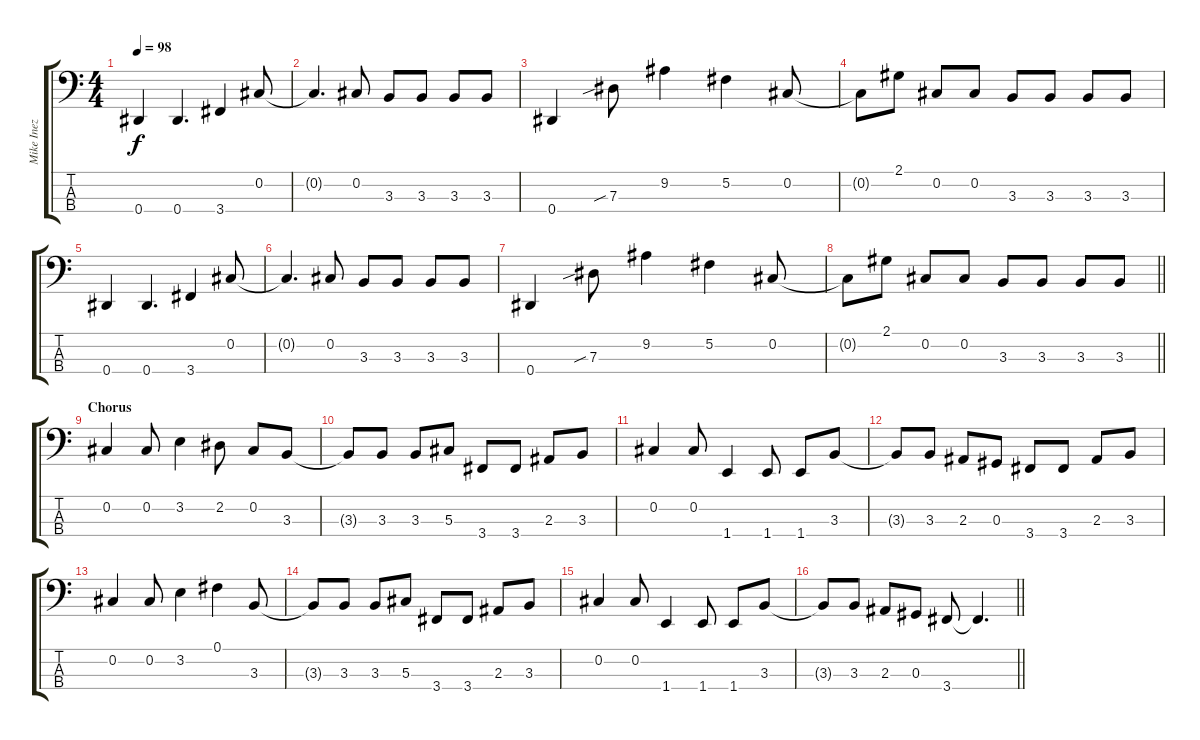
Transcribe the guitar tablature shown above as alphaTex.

\track ("Mike Inez" "Mike Inez") {instrument electricbassfinger}
\staff {score tabs}
\tuning (Gb2 Db2 Ab1 Eb1) {hide}
\ts (4 4)
\tempo 98
\clef f4
\ks c
0.4.4{dy f} 0.4.4{d} 3.4.4 0.2.8 |
0.2{t}.4{d} 0.2.8 3.3.8 3.3.8 3.3.8 3.3.8 |
0.4.4 7.3{sib}.8 9.2.4 5.2.4 0.2.8 |
0.2{t}.8 2.1.8 0.2.8 0.2.8 3.3.8 3.3.8 3.3.8 3.3.8 |
0.4.4 0.4.4{d} 3.4.4 0.2.8 |
0.2{t}.4{d} 0.2.8 3.3.8 3.3.8 3.3.8 3.3.8 |
0.4.4 7.3{sib}.8 9.2.4 5.2.4 0.2.8 |
\barLineRight lightlight
0.2{t}.8 2.1.8 0.2.8 0.2.8 3.3.8 3.3.8 3.3.8 3.3.8 |
\section ("" "Chorus")
0.2.4 0.2.8 3.2.4 2.2.8 0.2.8 3.3.8 |
3.3{t}.8 3.3.8 3.3.8 5.3.8 3.4.8 3.4.8 2.3.8 3.3.8 |
0.2.4 0.2.8 1.4.4 1.4.8 1.4.8 3.3.8 |
3.3{t}.8 3.3.8 2.3.8 0.3.8 3.4.8 3.4.8 2.3.8 3.3.8 |
0.2.4 0.2.8 3.2.4 0.1.4 3.3.8 |
3.3{t}.8 3.3.8 3.3.8 5.3.8 3.4.8 3.4.8 2.3.8 3.3.8 |
0.2.4 0.2.8 1.4.4 1.4.8 1.4.8 3.3.8 |
\barLineRight lightlight
3.3{t}.8 3.3.8 2.3.8 0.3.8 3.4.8 3.4{t}.4{d}
